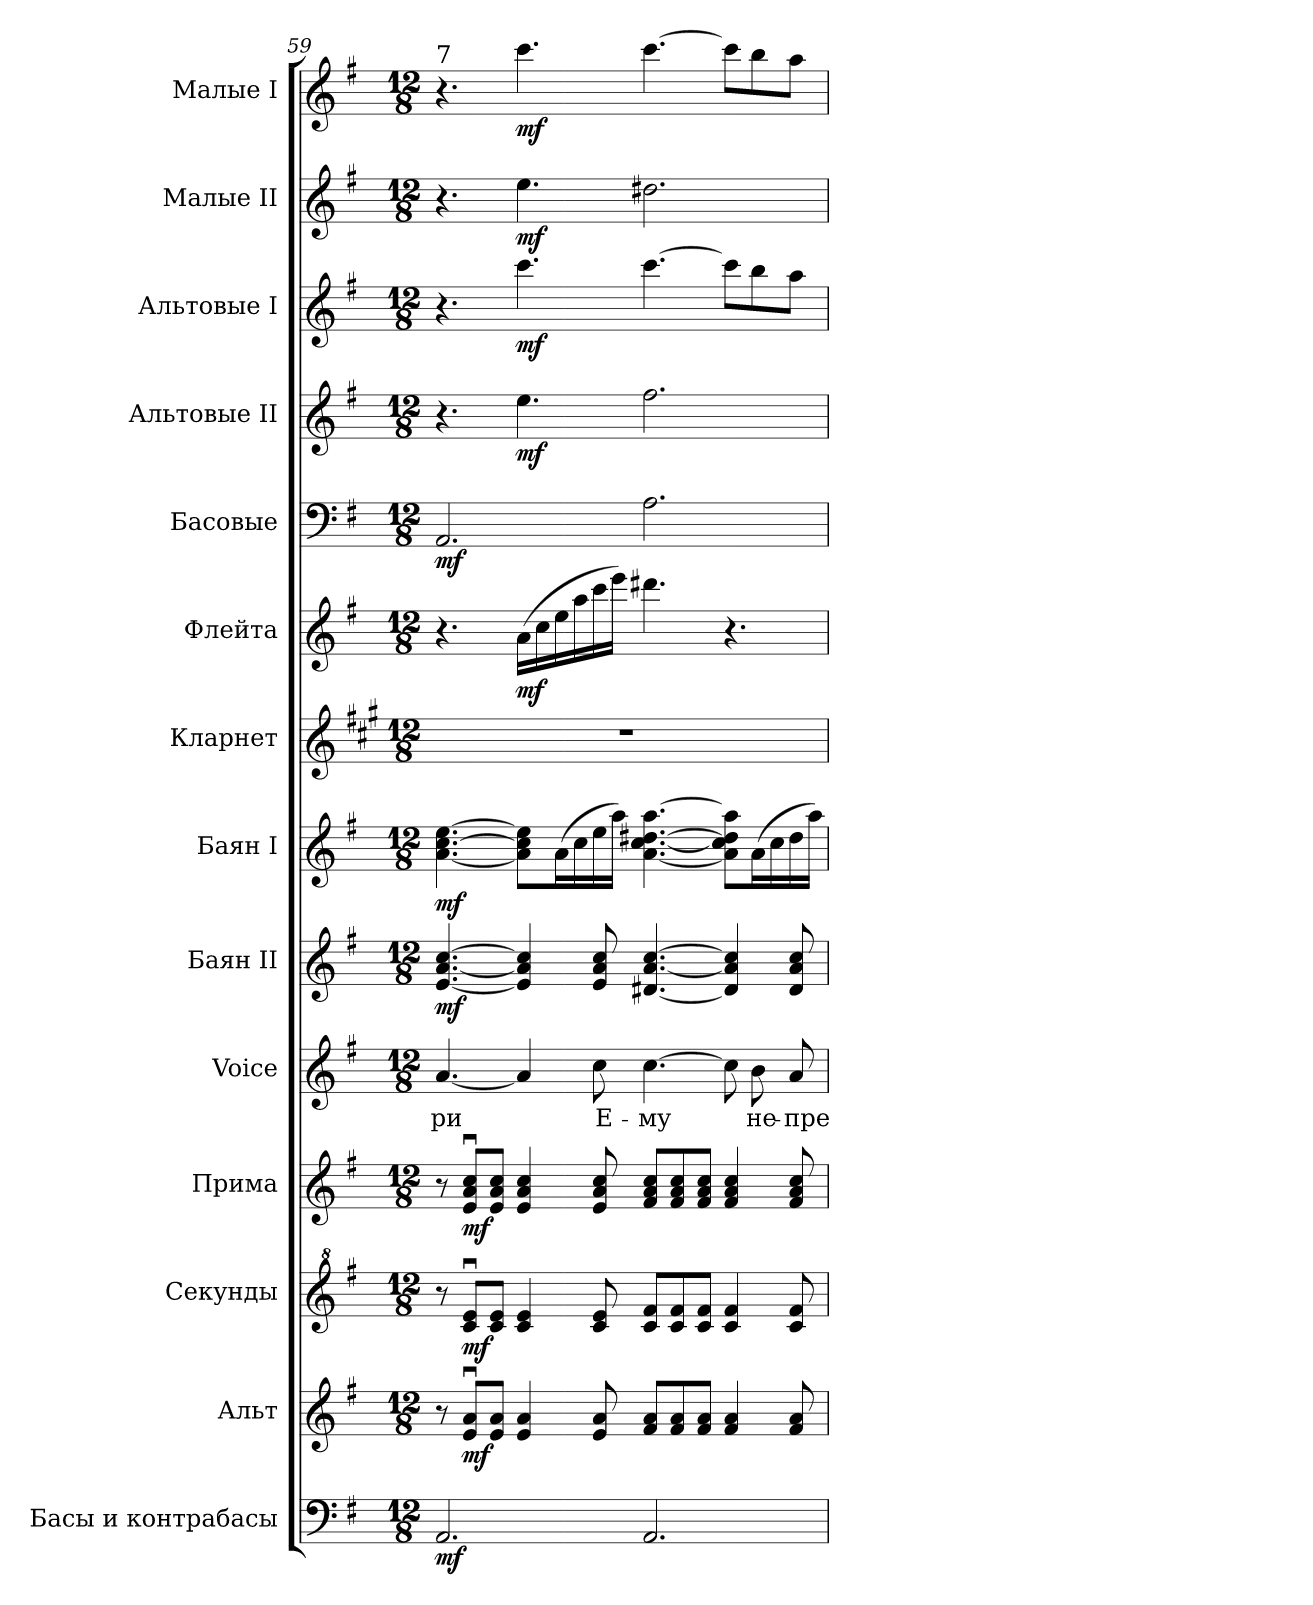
**kern	**dynam	**kern	**dynam	**kern	**dynam	**kern	**dynam	**kern	**text	**kern	**dynam	**kern	**dynam	**kern	**kern	**dynam	**kern	**dynam	**kern	**dynam	**kern	**dynam	**kern	**dynam	**kern	**dynam
*part14	*part14	*part13	*part13	*part12	*part12	*part11	*part11	*part10	*part10	*part9	*part9	*part8	*part8	*part7	*part6	*part6	*part5	*part5	*part4	*part4	*part3	*part3	*part2	*part2	*part1	*part1
*staff14	*staff14	*staff13	*staff13	*staff12	*staff12	*staff11	*staff11	*staff10	*staff10	*staff9	*staff9	*staff8	*staff8	*staff7	*staff6	*staff6	*staff5	*staff5	*staff4	*staff4	*staff3	*staff3	*staff2	*staff2	*staff1	*staff1
*I"Басы и контрабасы	*	*I"Альт	*	*I"Секунды	*	*I"Прима	*	*I"Voice	*	*I"Баян II	*	*I"Баян I	*	*I"Кларнет	*I"Флейта	*	*I"Басовые	*	*I"Альтовые II	*	*I"Альтовые I	*	*I"Малые II	*	*I"Малые I	*
*	*	*	*	*	*	*	*	*I'Voice	*	*	*	*	*	*	*	*	*	*	*	*	*	*	*	*	*	*
*clefF4	*	*clefG2	*	*clefG^2	*	*clefG2	*	*clefG2	*	*clefG2	*	*clefG2	*	*clefG2	*clefG2	*	*clefF4	*	*clefG2	*	*clefG2	*	*clefG2	*	*clefG2	*
*ITrd7c12	*	*ITrd7c12	*	*ITrd7c12	*	*ITrd7c12	*	*	*	*	*	*	*	*ITrd1c2	*	*	*	*	*	*	*	*	*	*	*	*
*k[f#]	*	*k[f#]	*	*k[f#]	*	*k[f#]	*	*k[f#]	*	*k[f#]	*	*k[f#]	*	*k[f#]	*k[f#]	*	*k[f#]	*	*k[f#]	*	*k[f#]	*	*k[f#]	*	*k[f#]	*
*G:	*	*G:	*	*G:	*	*G:	*	*G:	*	*G:	*	*G:	*	*G:	*G:	*	*G:	*	*G:	*	*G:	*	*G:	*	*G:	*
*M12/8	*	*M12/8	*	*M12/8	*	*M12/8	*	*M12/8	*	*M12/8	*	*M12/8	*	*M12/8	*M12/8	*	*M12/8	*	*M12/8	*	*M12/8	*	*M12/8	*	*M12/8	*
=59	=59	=59	=59	=59	=59	=59	=59	=59	=59	=59	=59	=59	=59	=59	=59	=59	=59	=59	=59	=59	=59	=59	=59	=59	=59	=59
!	!	!	!	!	!	!	!	!	!	!	!	!	!	!	!	!	!	!	!	!	!	!	!	!	!LO:TX:a:t=7	!
!	!	!	!	!	!	!	!	!	!LO:LY:b:color=#000000	!	!	!	!	!LO:N:vis=1	!	!	!	!	!	!	!	!	!	!	!	!
2.AAAi/	mf	8r	.	8r	.	8r	.	[<4.ai/	-ри	[<4.ei/ [<4.ai [>4.cci	mf	[<4.ai\ [>4.cci [>4.eei	mf	1.r	4.r	.	2.AAi/	mf	4.r	.	4.r	.	4.r	.	4.r	.
.	.	8Ei/u 8AiuL	mf	8ci/u 8eiuL	mf	8Ei/u 8Aiu 8ciuL	mf	.	.	.	.	.	.	.	.	.	.	.	.	.	.	.	.	.	.	.
.	.	8Ei/ 8AiJ	.	8ci/ 8eiJ	.	8Ei/ 8Ai 8ciJ	.	.	.	.	.	.	.	.	.	.	.	.	.	.	.	.	.	.	.	.
.	.	4Ei/ 4Ai	.	4ci/ 4ei	.	4Ei/ 4Ai 4ci	.	4ai/]	.	4ei/] 4ai] 4cci]	.	8ai\] 8cci] 8eei]L	.	.	(16ai\LL	mf	.	.	4.eei\	mf	4.ccci\	mf	4.eei\	mf	4.ccci\	mf
.	.	.	.	.	.	.	.	.	.	.	.	.	.	.	16cci\	.	.	.	.	.	.	.	.	.	.	.
.	.	.	.	.	.	.	.	.	.	.	.	(16ai\L	.	.	16eei\	.	.	.	.	.	.	.	.	.	.	.
.	.	.	.	.	.	.	.	.	.	.	.	16cci\	.	.	16aai\	.	.	.	.	.	.	.	.	.	.	.
!	!	!	!	!	!	!	!	!	!LO:LY:b:color=#000000	!	!	!	!	!	!	!	!	!	!	!	!	!	!	!	!	!
.	.	8Ei/ 8Ai	.	8ci/ 8ei	.	8Ei/ 8Ai 8ci	.	8cci\	Е-	8ei/ 8ai 8cci	.	16eei\	.	.	16ccci\	.	.	.	.	.	.	.	.	.	.	.
.	.	.	.	.	.	.	.	.	.	.	.	16aai\JJ)	.	.	16eeei\JJ)	.	.	.	.	.	.	.	.	.	.	.
!	!	!	!	!	!	!	!	!	!LO:LY:b:color=#000000	!	!	!	!	!	!	!	!	!	!	!	!	!	!	!	!	!
2.AAAi/	.	8F#i/ 8AiL	.	8ci/ 8f#iL	.	8F#i/ 8Ai 8ciL	.	[>4.cci\	-му	[<4.d#Xi/ [<4.ai [>4.cci	.	[<4.ai\ [<4.cci [>4.dd#Xi [>4.aai	.	.	4.ddd#Xi\	.	2.Ai\	.	2.ff#i\	.	[>4.ccci\	.	2.dd#Xi\	.	[>4.ccci\	.
.	.	8F#i/ 8Ai	.	8ci/ 8f#i	.	8F#i/ 8Ai 8ci	.	.	.	.	.	.	.	.	.	.	.	.	.	.	.	.	.	.	.	.
.	.	8F#i/ 8AiJ	.	8ci/ 8f#iJ	.	8F#i/ 8Ai 8ciJ	.	.	.	.	.	.	.	.	.	.	.	.	.	.	.	.	.	.	.	.
.	.	4F#i/ 4Ai	.	4ci/ 4f#i	.	4F#i/ 4Ai 4ci	.	8cci\]	.	4d#i/] 4ai] 4cci]	.	8ai\] 8cci] 8dd#i] 8aai]L	.	.	4.r	.	.	.	.	.	8ccci\L]	.	.	.	8ccci\L]	.
!	!	!	!	!	!	!	!	!	!LO:LY:b:color=#000000	!	!	!	!	!	!	!	!	!	!	!	!	!	!	!	!	!
.	.	.	.	.	.	.	.	8bi\	не-	.	.	(16ai\L	.	.	.	.	.	.	.	.	8bbi\	.	.	.	8bbi\	.
.	.	.	.	.	.	.	.	.	.	.	.	16cci\	.	.	.	.	.	.	.	.	.	.	.	.	.	.
!	!	!	!	!	!	!	!	!	!LO:LY:b:color=#000000	!	!	!	!	!	!	!	!	!	!	!	!	!	!	!	!	!
.	.	8F#i/ 8Ai	.	8ci/ 8f#i	.	8F#i/ 8Ai 8ci	.	8ai/	-пре-	8d#i/ 8ai 8cci	.	16dd#i\	.	.	.	.	.	.	.	.	8aai\J	.	.	.	8aai\J	.
.	.	.	.	.	.	.	.	.	.	.	.	16aai\JJ)	.	.	.	.	.	.	.	.	.	.	.	.	.	.
=	=	=	=	=	=	=	=	=	=	=	=	=	=	=	=	=	=	=	=	=	=	=	=	=	=	=
*-	*-	*-	*-	*-	*-	*-	*-	*-	*-	*-	*-	*-	*-	*-	*-	*-	*-	*-	*-	*-	*-	*-	*-	*-	*-	*-
